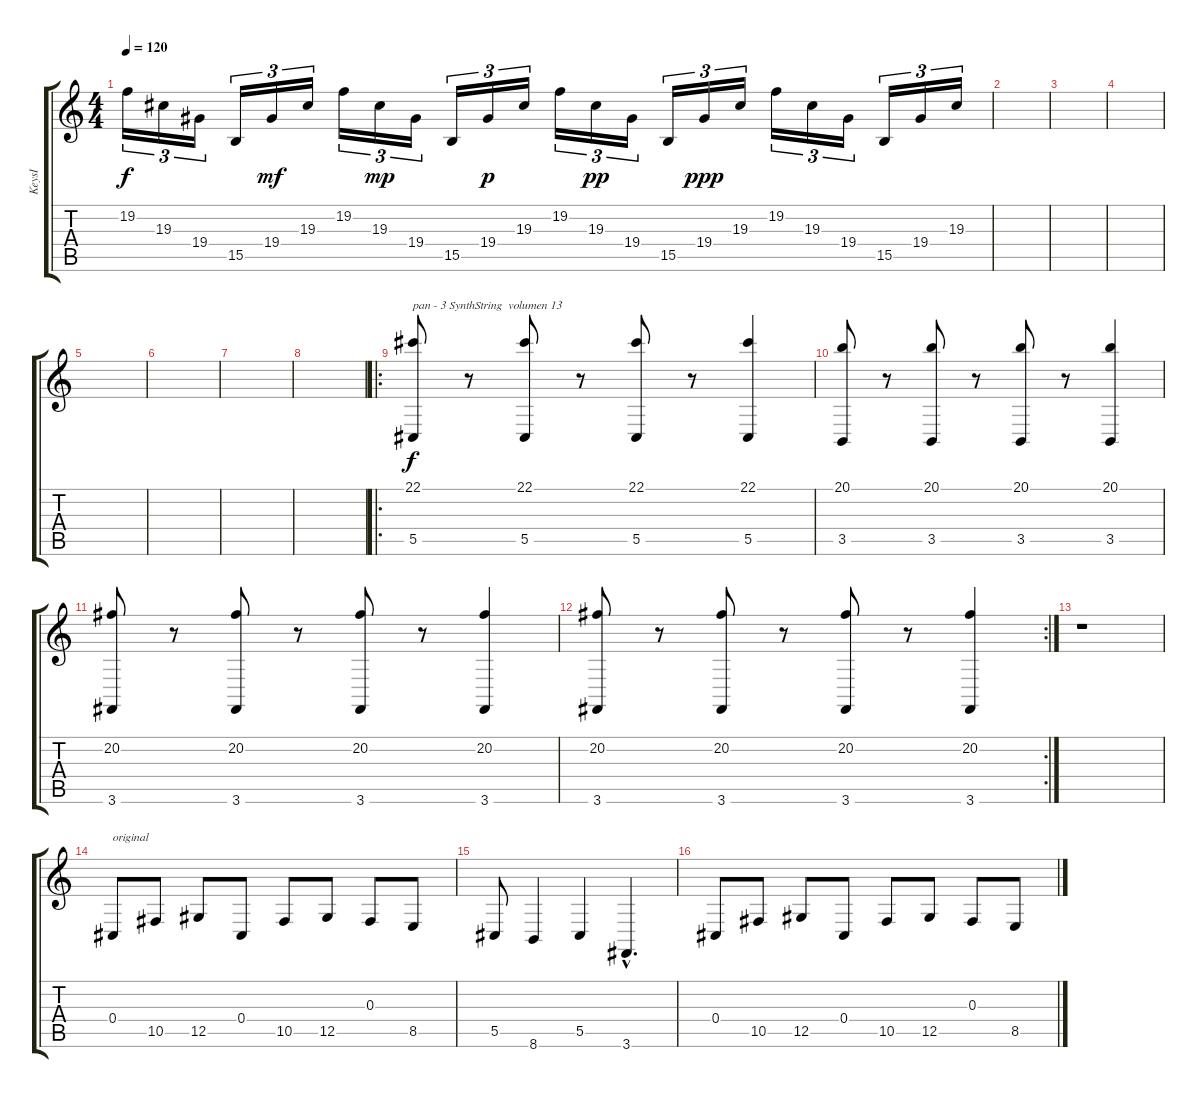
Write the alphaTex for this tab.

\track ("KeysI" "KeysI") {instrument musicbox}
\staff {score tabs}
\tuning (Eb4 Bb3 Gb3 Db3 Ab2 Eb2) {hide}
\ts (4 4)
\tempo 120
\clef g2
\ks c
19.2.16{tu (3 2) dy f} 19.3.16{tu (3 2)} 19.4.16{tu (3 2)} 15.5.16{tu (3 2)} 19.4.16{tu (3 2) dy mf} 19.3.16{tu (3 2)} 19.2.16{tu (3 2)} 19.3.16{tu (3 2) dy mp} 19.4.16{tu (3 2)} 15.5.16{tu (3 2)} 19.4.16{tu (3 2) dy p} 19.3.16{tu (3 2)} 19.2.16{tu (3 2)} 19.3.16{tu (3 2) dy pp} 19.4.16{tu (3 2)} 15.5.16{tu (3 2)} 19.4.16{tu (3 2) dy ppp} 19.3.16{tu (3 2)} 19.2.16{tu (3 2)} 19.3.16{tu (3 2)} 19.4.16{tu (3 2)} 15.5.16{tu (3 2)} 19.4.16{tu (3 2)} 19.3.16{tu (3 2)} |
|
|
|
|
|
|
|
\ro
(22.1 5.5).8{txt "pan - 3 SynthString  volumen 13" dy f volume 13 balance 5 instrument synthstrings1} r.8 (22.1 5.5).8 r.8 (22.1 5.5).8 r.8 (22.1 5.5).4 |
(20.1 3.5).8 r.8 (20.1 3.5).8 r.8 (20.1 3.5).8 r.8 (20.1 3.5).4 |
(20.2 3.6).8 r.8 (20.2 3.6).8 r.8 (20.2 3.6).8 r.8 (20.2 3.6).4 |
\rc 2
(20.2 3.6).8 r.8 (20.2 3.6).8 r.8 (20.2 3.6).8 r.8 (20.2 3.6).4 |
r.1 |
0.4.8{txt "original" volume 16 balance 2 instrument musicbox} 10.5.8 12.5.8 0.4.8 10.5.8 12.5.8 0.3.8 8.5.8 |
5.5.8 8.6.4 5.5.4 3.6{hac}.4{d} |
0.4.8 10.5.8 12.5.8 0.4.8 10.5.8 12.5.8 0.3.8 8.5.8
